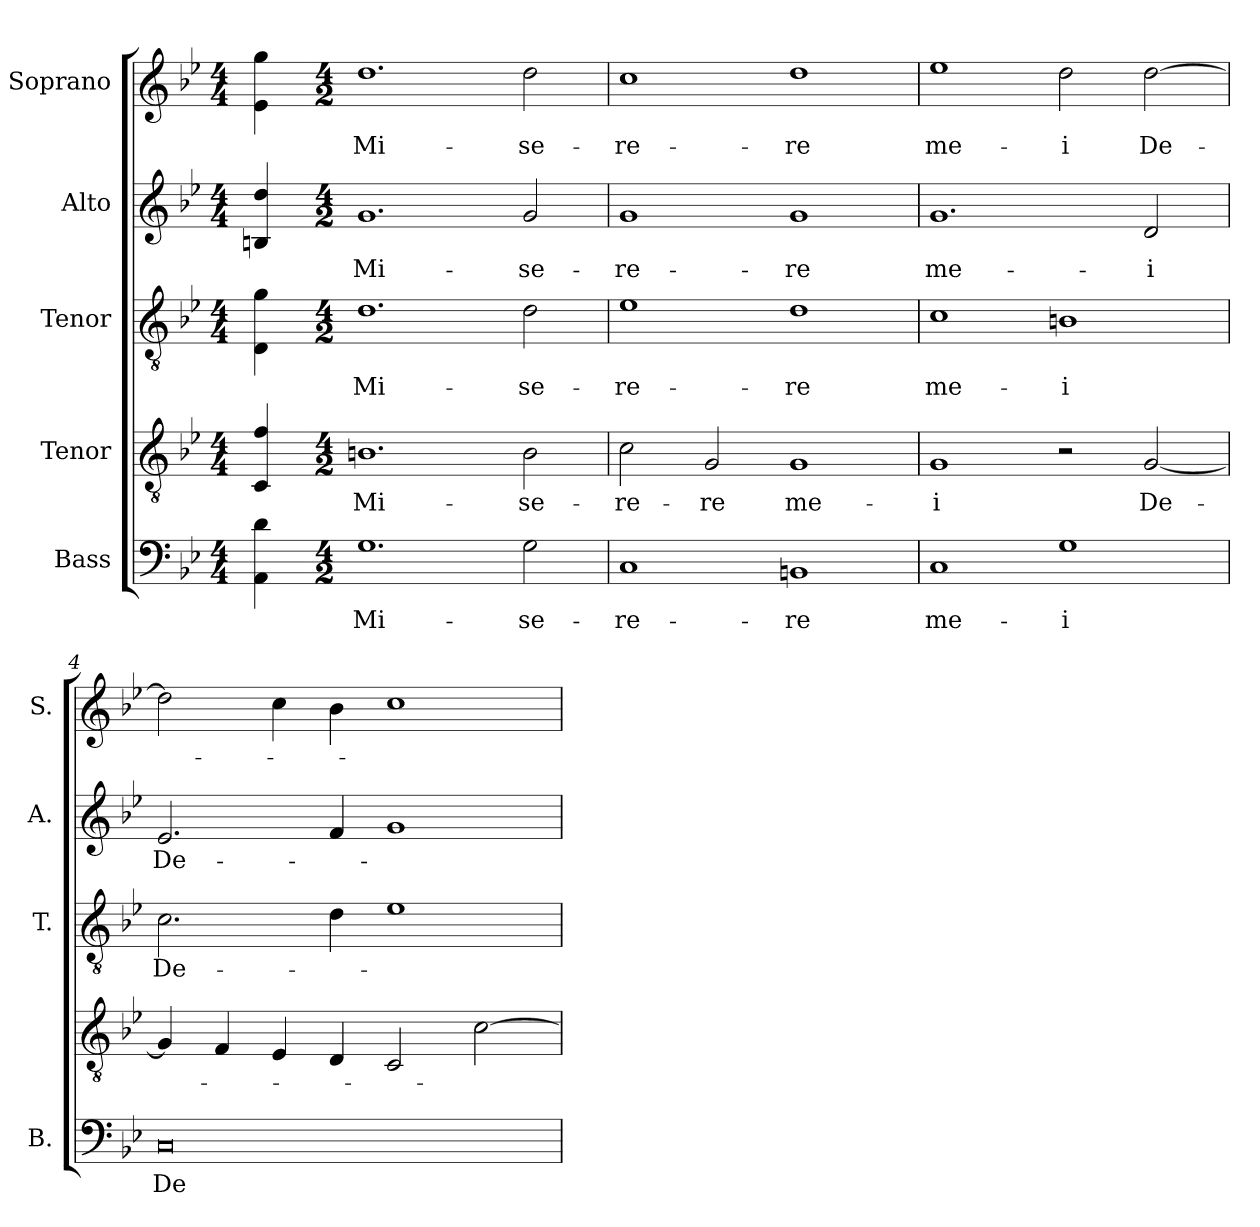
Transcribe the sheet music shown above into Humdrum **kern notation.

**kern	**text	**kern	**text	**kern	**text	**kern	**text	**kern	**text
*part5	*part5	*part4	*part4	*part3	*part3	*part2	*part2	*part1	*part1
*staff5	*staff5	*staff4	*staff4	*staff3	*staff3	*staff2	*staff2	*staff1	*staff1
*I"Bass	*	*I"Tenor	*	*I"Tenor	*	*I"Alto	*	*I"Soprano	*
*I'B.	*	*	*	*I'T.	*	*I'A.	*	*I'S.	*
!!LO:PB:g=z
*clefF4	*	*clefGv2	*	*clefGv2	*	*clefG2	*	*clefG2	*
*	*	*ITrd7c12	*	*ITrd7c12	*	*	*	*	*
*k[b-e-]	*	*k[b-e-]	*	*k[b-e-]	*	*k[b-e-]	*	*k[b-e-]	*
*B-:	*	*B-:	*	*B-:	*	*B-:	*	*B-:	*
*M4/4	*	*M4/4	*	*M4/4	*	*M4/4	*	*M4/4	*
=	=	=	=	=	=	=	=	=	=
4AAi\ 4di	.	4CCi/ 4Fi	.	4DDi\ 4Gi	.	4Bni/ 4ddi	.	4e-i\ 4ggi	.
=1-	=1-	=1-	=1-	=1-	=1-	=1-	=1-	=1-	=1-
*M4/2	*	*M4/2	*	*M4/2	*	*M4/2	*	*M4/2	*
!	!LO:LY:b:color=#000000	!	!	!	!	!	!	!	!
!	!	!	!LO:LY:b:color=#000000	!	!	!	!	!	!
!	!	!	!	!	!LO:LY:b:color=#000000	!	!	!	!
!	!	!	!	!	!	!	!LO:LY:b:color=#000000	!	!
!	!	!	!	!	!	!	!	!	!LO:LY:b:color=#000000
1.Gi	Mi-	1.BBni	Mi-	1.Di	Mi-	1.gi	Mi-	1.ddi	Mi-
!	!LO:LY:b:color=#000000	!	!	!	!	!	!	!	!
!	!	!	!LO:LY:b:color=#000000	!	!	!	!	!	!
!	!	!	!	!	!LO:LY:b:color=#000000	!	!	!	!
!	!	!	!	!	!	!	!LO:LY:b:color=#000000	!	!
!	!	!	!	!	!	!	!	!	!LO:LY:b:color=#000000
2Gi\	-se-	2BBi\	-se-	2Di\	-se-	2gi/	-se-	2ddi\	-se-
=2	=2	=2	=2	=2	=2	=2	=2	=2	=2
!	!LO:LY:b:color=#000000	!	!	!	!	!	!	!	!
!	!	!	!LO:LY:b:color=#000000	!	!	!	!	!	!
!	!	!	!	!	!LO:LY:b:color=#000000	!	!	!	!
!	!	!	!	!	!	!	!LO:LY:b:color=#000000	!	!
!	!	!	!	!	!	!	!	!	!LO:LY:b:color=#000000
1Ci	-re-	2Ci\	-re-	1E-i	-re-	1gi	-re-	1cci	-re-
!	!	!	!LO:LY:b:color=#000000	!	!	!	!	!	!
.	.	2GGi/	-re	.	.	.	.	.	.
!	!LO:LY:b:color=#000000	!	!	!	!	!	!	!	!
!	!	!	!LO:LY:b:color=#000000	!	!	!	!	!	!
!	!	!	!	!	!LO:LY:b:color=#000000	!	!	!	!
!	!	!	!	!	!	!	!LO:LY:b:color=#000000	!	!
!	!	!	!	!	!	!	!	!	!LO:LY:b:color=#000000
1BBni	-re	1GGi	me-	1Di	-re	1gi	-re	1ddi	-re
=3	=3	=3	=3	=3	=3	=3	=3	=3	=3
!	!LO:LY:b:color=#000000	!	!	!	!	!	!	!	!
!	!	!	!LO:LY:b:color=#000000	!	!	!	!	!	!
!	!	!	!	!	!LO:LY:b:color=#000000	!	!	!	!
!	!	!	!	!	!	!	!LO:LY:b:color=#000000	!	!
!	!	!	!	!	!	!	!	!	!LO:LY:b:color=#000000
1Ci	me-	1GGi	-i	1Ci	me-	1.gi	me-	1ee-i	me-
!	!LO:LY:b:color=#000000	!	!	!	!	!	!	!	!
!	!	!	!	!	!LO:LY:b:color=#000000	!	!	!	!
!	!	!	!	!	!	!	!	!	!LO:LY:b:color=#000000
1Gi	-i	2r	.	1BBni	-i	.	.	2ddi\	-i
!	!	!	!LO:LY:b:color=#000000	!	!	!	!	!	!
!	!	!	!	!	!	!	!LO:LY:b:color=#000000	!	!
!	!	!	!	!	!	!	!	!	!LO:LY:b:color=#000000
.	.	[2GGi/	De-	.	.	2di/	-i	[2ddi\	De-
=4	=4	=4	=4	=4	=4	=4	=4	=4	=4
!	!LO:LY:b:color=#000000	!	!	!	!	!	!	!	!
!	!	!	!	!	!LO:LY:b:color=#000000	!	!	!	!
!	!	!	!	!	!	!	!LO:LY:b:color=#000000	!	!
0Ci	De-	4GGi/]	.	2.Ci\	De-	2.e-i/	De-	2ddi\]	.
.	.	4FFi/	.	.	.	.	.	.	.
.	.	4EE-i/	.	.	.	.	.	4cci\	.
.	.	4DDi/	.	4Di\	.	4fi/	.	4b-i\	.
.	.	2CCi/	.	1E-i	.	1gi	.	1cci	.
.	.	[2Ci\	.	.	.	.	.	.	.
=	=	=	=	=	=	=	=	=	=
*-	*-	*-	*-	*-	*-	*-	*-	*-	*-
